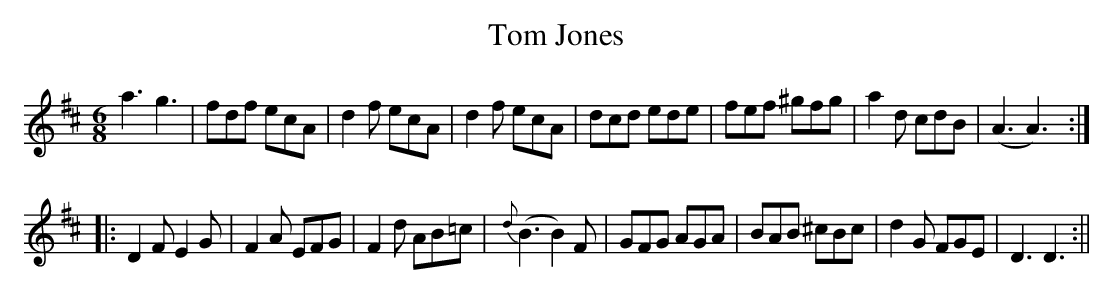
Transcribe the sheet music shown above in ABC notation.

X:1
T:Tom Jones
M:6/8
L:1/8
K:D
a3 g3 | fdf ecA | d2f ecA | d2f ecA | dcd ede | fef ^gfg | a2d cdB | (A3 A3) :|
|: D2F E2G | F2A EFG | F2d AB=c | {d}(B3 B2)F | GFG AGA | BAB ^cBc | d2G FGE | D3 D3 :||
